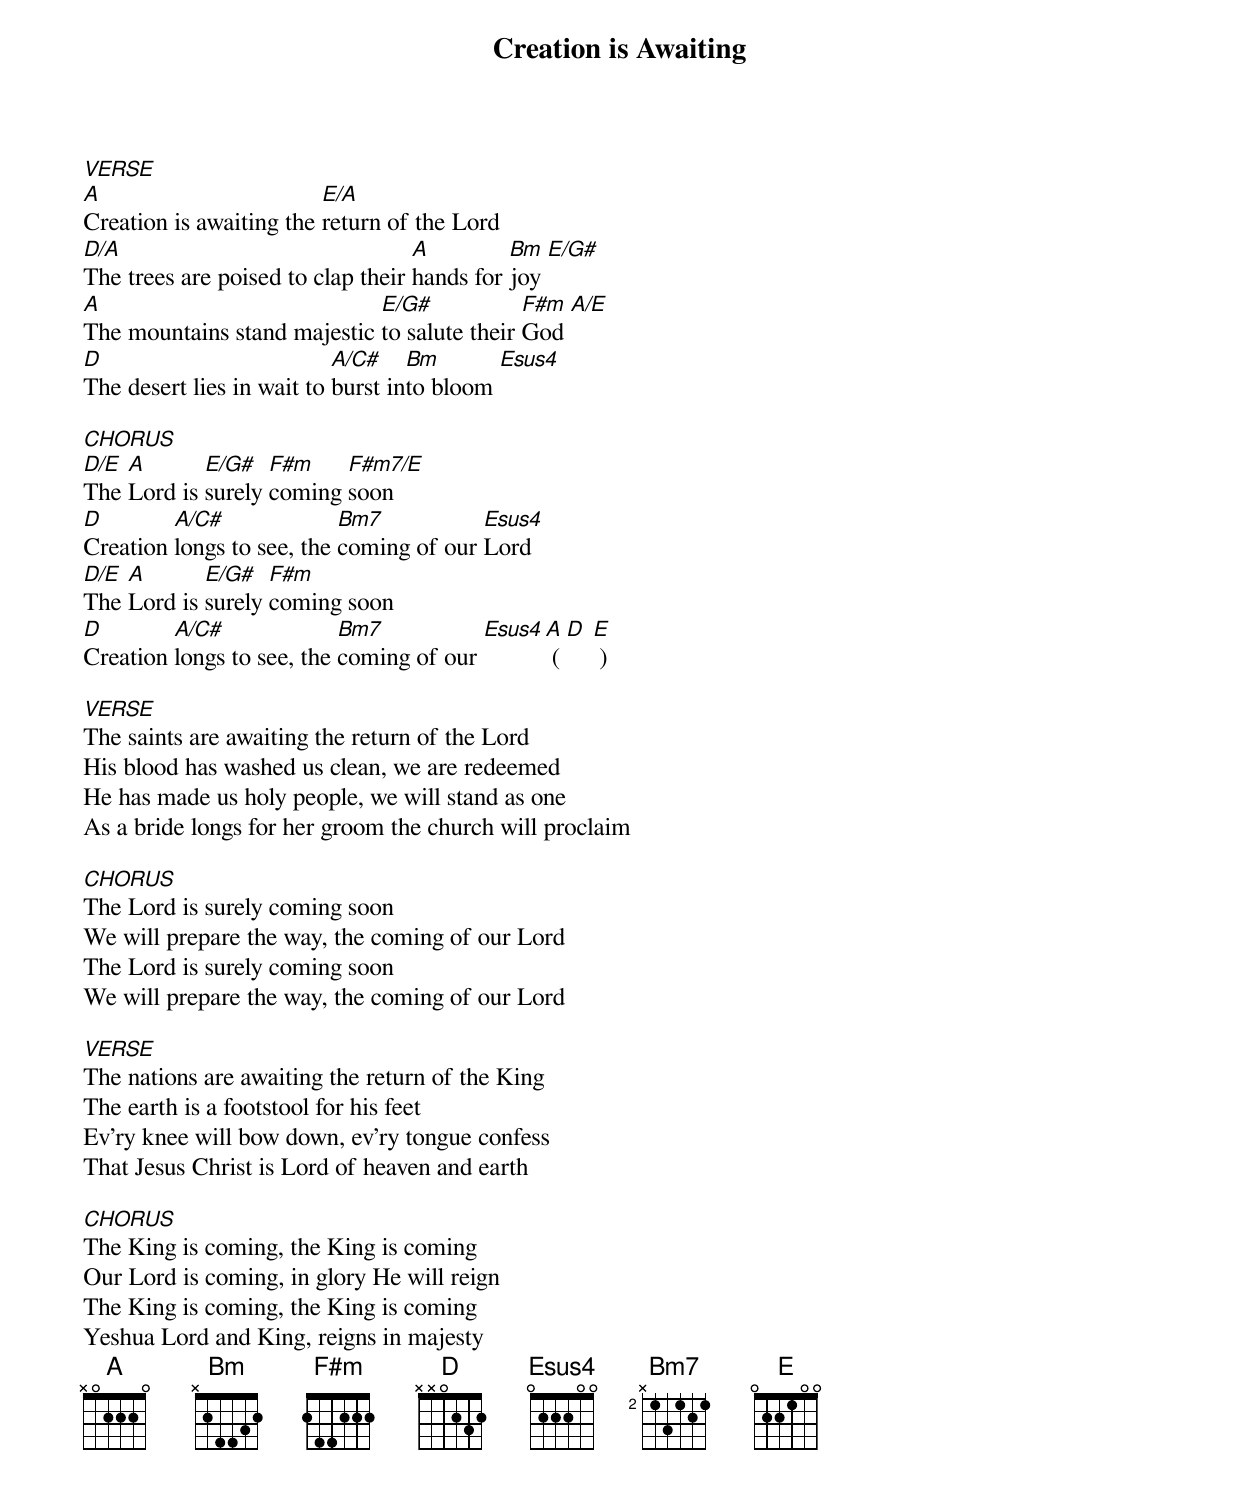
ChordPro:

{title: Creation is Awaiting}
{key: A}
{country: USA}

[VERSE]
[A]Creation is awaiting the [E/A]return of the Lord
[D/A]The trees are poised to clap their [A]hands for [Bm]joy [E/G#]
[A]The mountains stand majestic [E/G#]to salute their [F#m]God [A/E]
[D]The desert lies in wait to [A/C#]burst in[Bm]to bloom [Esus4]

[CHORUS]
[D/E]The [A]Lord is [E/G#]surely [F#m]coming [F#m7/E]soon
[D]Creation [A/C#]longs to see, the [Bm7]coming of our [Esus4]Lord
[D/E]The [A]Lord is [E/G#]surely [F#m]coming soon
[D]Creation [A/C#]longs to see, the [Bm7]coming of our [Esus4][A] ( [D] [E] )

[VERSE]
The saints are awaiting the return of the Lord
His blood has washed us clean, we are redeemed
He has made us holy people, we will stand as one
As a bride longs for her groom the church will proclaim

[CHORUS]
The Lord is surely coming soon
We will prepare the way, the coming of our Lord
The Lord is surely coming soon
We will prepare the way, the coming of our Lord

[VERSE]
The nations are awaiting the return of the King
The earth is a footstool for his feet
Ev’ry knee will bow down, ev’ry tongue confess
That Jesus Christ is Lord of heaven and earth

[CHORUS]
The King is coming, the King is coming
Our Lord is coming, in glory He will reign
The King is coming, the King is coming
Yeshua Lord and King, reigns in majesty
